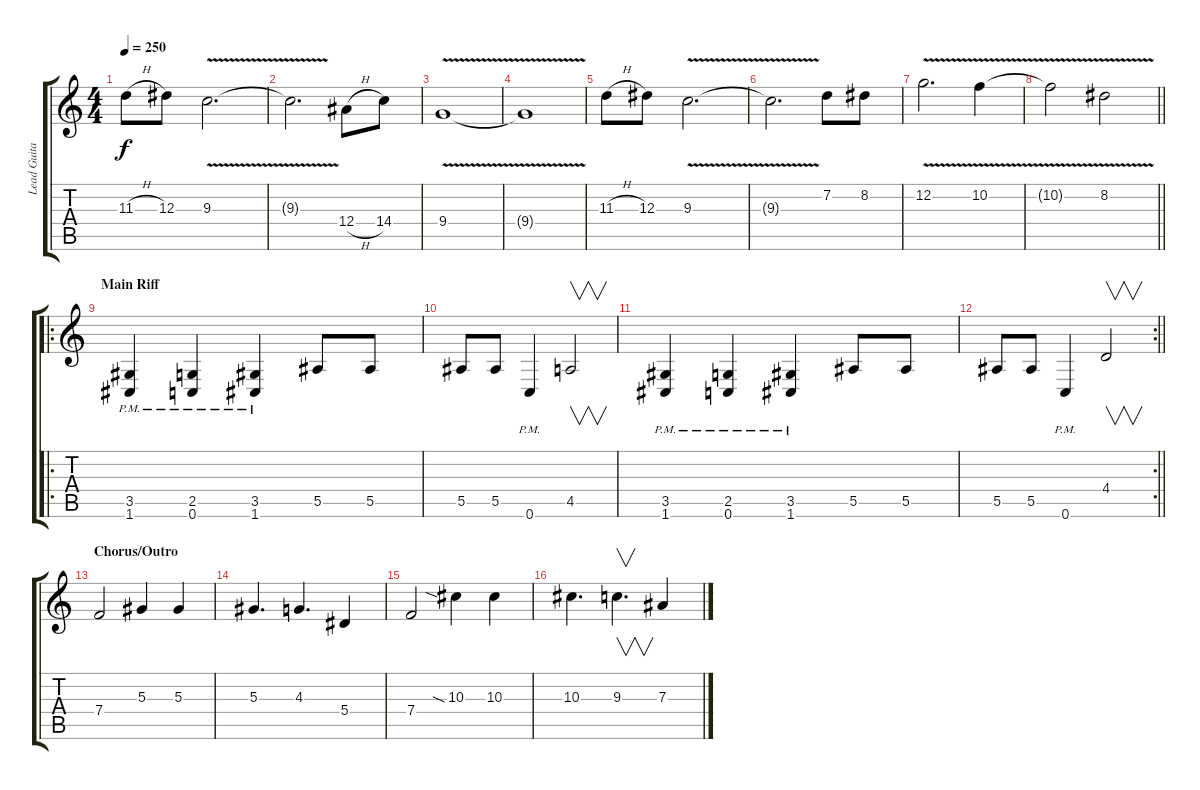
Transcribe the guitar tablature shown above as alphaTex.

\track ("Lead Guitar" "Lead Guita") {instrument distortionguitar}
\staff {score tabs}
\tuning (C4 G3 Eb3 Bb2 F2 C2) {hide}
\ts (4 4)
\tempo 250
\clef g2
\ks c
11.3{h}.8{dy f} 12.3.8 9.3{v}.2{d} |
9.3{t}.2{d} 12.4{h}.8 14.4.8 |
9.4{v}.1 |
9.4{t}.1 |
11.3{h}.8 12.3.8 9.3{v}.2{d} |
9.3{t}.2{d} 7.2.8 8.2.8 |
12.2{v}.2{d} 10.2{v}.4 |
\barLineRight lightlight
10.2{t}.2 8.2{v}.2 |
\ro
\section ("" "Main Riff")
(3.5{pm} 1.6).4 (2.5{pm} 0.6).4 (3.5{pm} 1.6).4 5.5.8 5.5.8 |
5.5.8 5.5.8 0.6{pm}.4 4.5.2{v} |
(3.5{pm} 1.6).4 (2.5{pm} 0.6).4 (3.5{pm} 1.6).4 5.5.8 5.5.8 |
\rc 2
\barLineRight lightlight
5.5.8 5.5.8 0.6{pm}.4 4.4.2{v} |
\section ("" "Chorus/Outro")
7.4.2 5.3.4 5.3.4 |
5.3.4{d} 4.3.4{d} 5.4.4 |
7.4.2 10.3{sia}.4 10.3.4 |
10.3.4{d} 9.3.4{v d} 7.3.4
